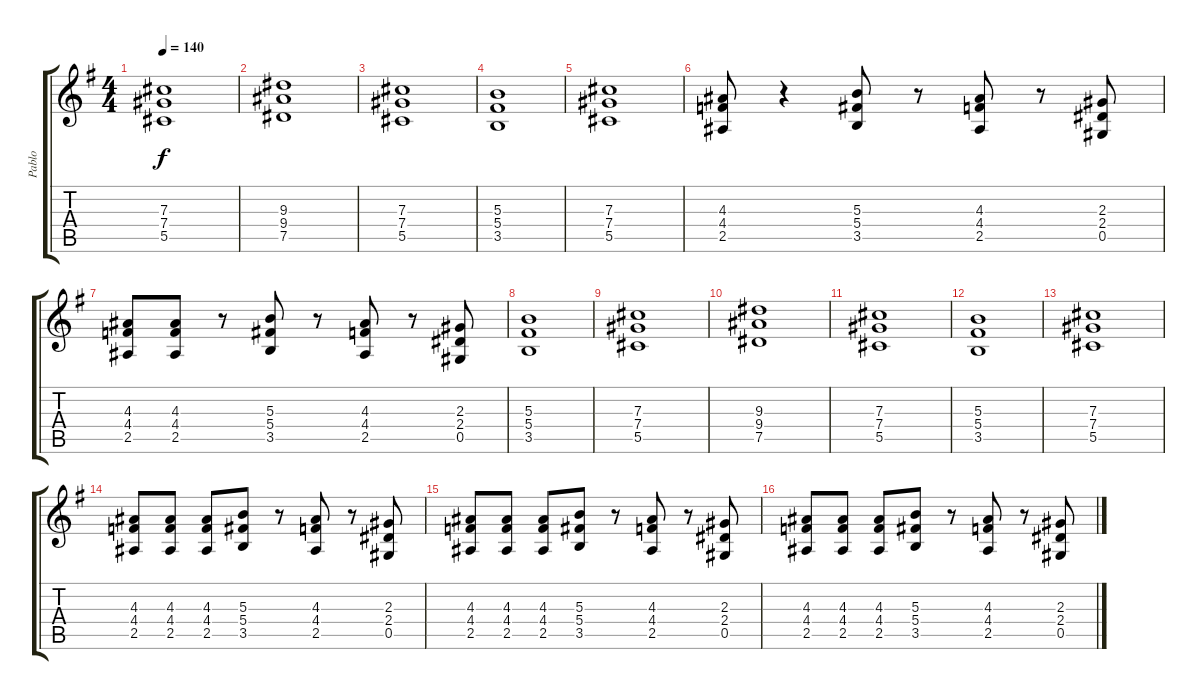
\track ("Pablo" "Pablo") {instrument distortionguitar}
\staff {score tabs}
\tuning (Eb4 Bb3 Gb3 Db3 Ab2 Eb2) {hide}
\ts (4 4)
\tempo 140
\clef g2
\ks g
(7.3 7.4 5.5).1{dy f} |
(9.3 9.4 7.5).1 |
(7.3 7.4 5.5).1 |
(5.3 5.4 3.5).1 |
(7.3 7.4 5.5).1 |
(4.3 4.4 2.5).8 r.4 (5.3 5.4 3.5).8 r.8 (4.3 4.4 2.5).8 r.8 (2.3 2.4 0.5).8 |
(4.3 4.4 2.5).8 (4.3 4.4 2.5).8 r.8 (5.3 5.4 3.5).8 r.8 (4.3 4.4 2.5).8 r.8 (2.3 2.4 0.5).8 |
(5.3 5.4 3.5).1 |
(7.3 7.4 5.5).1 |
(9.3 9.4 7.5).1 |
(7.3 7.4 5.5).1 |
(5.3 5.4 3.5).1 |
(7.3 7.4 5.5).1 |
(4.3 4.4 2.5).8 (4.3 4.4 2.5).8 (4.3 4.4 2.5).8 (5.3 5.4 3.5).8 r.8 (4.3 4.4 2.5).8 r.8 (2.3 2.4 0.5).8 |
(4.3 4.4 2.5).8 (4.3 4.4 2.5).8 (4.3 4.4 2.5).8 (5.3 5.4 3.5).8 r.8 (4.3 4.4 2.5).8 r.8 (2.3 2.4 0.5).8 |
(4.3 4.4 2.5).8 (4.3 4.4 2.5).8 (4.3 4.4 2.5).8 (5.3 5.4 3.5).8 r.8 (4.3 4.4 2.5).8 r.8 (2.3 2.4 0.5).8
